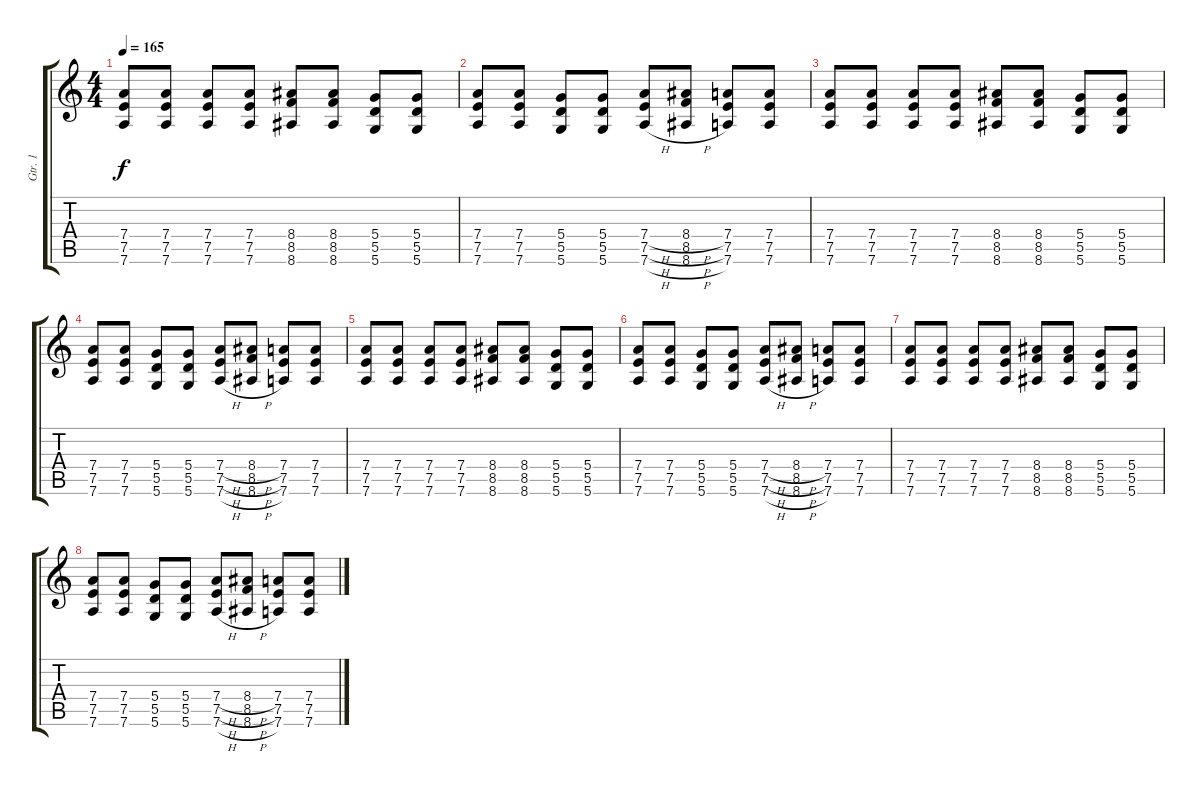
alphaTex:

\track ("Gtr. 1" "Gtr. 1") {instrument distortionguitar}
\staff {score tabs}
\tuning (E4 B3 G3 D3 A2 D2) {hide}
\ts (4 4)
\tempo 165
\clef g2
\ks c
(7.4 7.5 7.6).8{dy f instrument distortionguitar} (7.4 7.5 7.6).8 (7.4 7.5 7.6).8 (7.4 7.5 7.6).8 (8.4 8.5 8.6).8 (8.4 8.5 8.6).8 (5.4 5.5 5.6).8 (5.4 5.5 5.6).8 |
(7.4 7.5 7.6).8 (7.4 7.5 7.6).8 (5.4 5.5 5.6).8 (5.4 5.5 5.6).8 (7.4{h} 7.5{h} 7.6{h}).8 (8.4{h} 8.5{h} 8.6{h}).8 (7.4 7.5 7.6).8 (7.4 7.5 7.6).8 |
(7.4 7.5 7.6).8 (7.4 7.5 7.6).8 (7.4 7.5 7.6).8 (7.4 7.5 7.6).8 (8.4 8.5 8.6).8 (8.4 8.5 8.6).8 (5.4 5.5 5.6).8 (5.4 5.5 5.6).8 |
(7.4 7.5 7.6).8 (7.4 7.5 7.6).8 (5.4 5.5 5.6).8 (5.4 5.5 5.6).8 (7.4{h} 7.5{h} 7.6{h}).8 (8.4{h} 8.5{h} 8.6{h}).8 (7.4 7.5 7.6).8 (7.4 7.5 7.6).8 |
(7.4 7.5 7.6).8 (7.4 7.5 7.6).8 (7.4 7.5 7.6).8 (7.4 7.5 7.6).8 (8.4 8.5 8.6).8 (8.4 8.5 8.6).8 (5.4 5.5 5.6).8 (5.4 5.5 5.6).8 |
(7.4 7.5 7.6).8 (7.4 7.5 7.6).8 (5.4 5.5 5.6).8 (5.4 5.5 5.6).8 (7.4{h} 7.5{h} 7.6{h}).8 (8.4{h} 8.5{h} 8.6{h}).8 (7.4 7.5 7.6).8 (7.4 7.5 7.6).8 |
(7.4 7.5 7.6).8 (7.4 7.5 7.6).8 (7.4 7.5 7.6).8 (7.4 7.5 7.6).8 (8.4 8.5 8.6).8 (8.4 8.5 8.6).8 (5.4 5.5 5.6).8 (5.4 5.5 5.6).8 |
(7.4 7.5 7.6).8 (7.4 7.5 7.6).8 (5.4 5.5 5.6).8 (5.4 5.5 5.6).8 (7.4{h} 7.5{h} 7.6{h}).8 (8.4{h} 8.5{h} 8.6{h}).8 (7.4 7.5 7.6).8 (7.4 7.5 7.6).8
